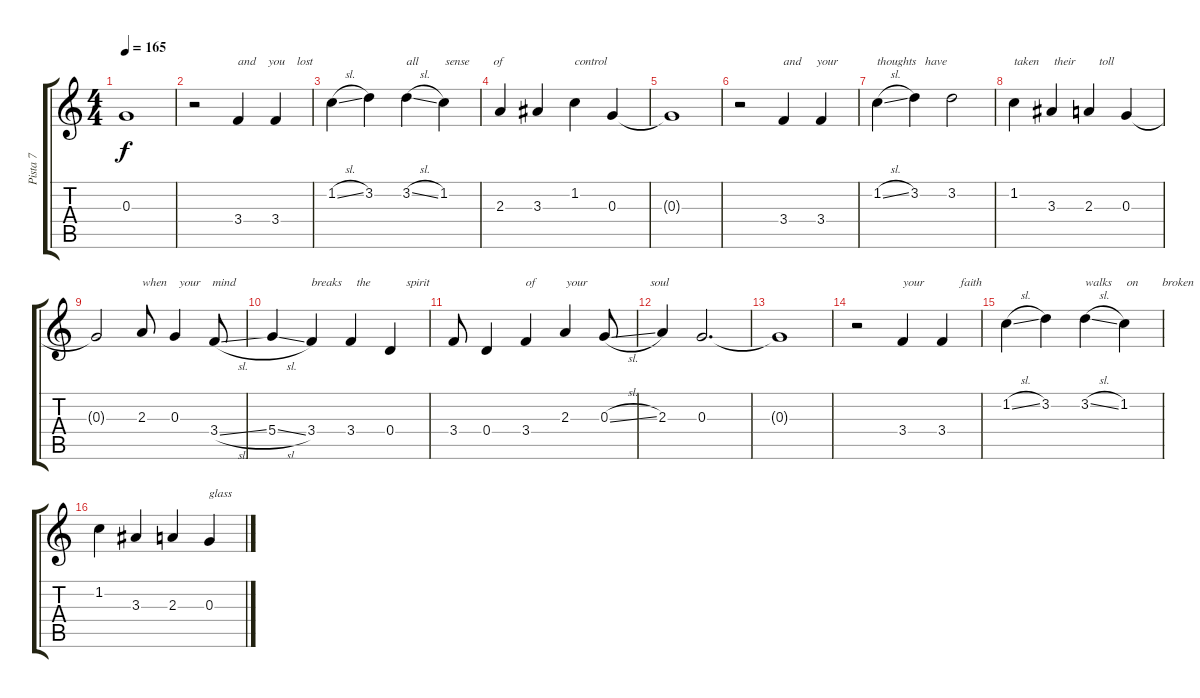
\track ("Pista 7" "Pista 7") {instrument overdrivenguitar}
\staff {score tabs}
\tuning (E4 B3 G3 D3 A2 E2) {hide}
\ts (4 4)
\tempo 165
\clef g2
\ks c
0.3{t}.1{dy f} |
r.2 3.4.4{txt "and    you    lost"} 3.4.4 |
1.2{sl}.4 3.2.4 3.2{sl}.4{txt "all         sense        of   "} 1.2.4 |
2.3.4 3.3.4 1.2.4{txt "control"} 0.3.4 |
0.3{t}.1 |
r.2 3.4.4{txt "and     your"} 3.4.4 |
1.2{sl}.4{txt "thoughts   have"} 3.2.4 3.2.2 |
1.2.4{txt "taken     their        toll"} 3.3.4 2.3.4 0.3.4 |
0.3{t}.2 2.3.8{txt "when    your    mind"} 0.3.4 3.4{sl}.8 |
5.4{sl}.4 3.4.4{txt "breaks     the            spirit"} 3.4.4 0.4.4 |
3.4.8 0.4.4 3.4.4{txt "of          your                     soul"} 2.3.4 0.3{sl}.8 |
2.3.4 0.3.2{d} |
0.3{t}.1 |
r.2 3.4.4{txt "your            faith"} 3.4.4 |
1.2{sl}.4 3.2.4 3.2{sl}.4{txt "walks     on        broken"} 1.2.4 |
1.2.4 3.3.4 2.3.4 0.3.4{txt "glass"}
